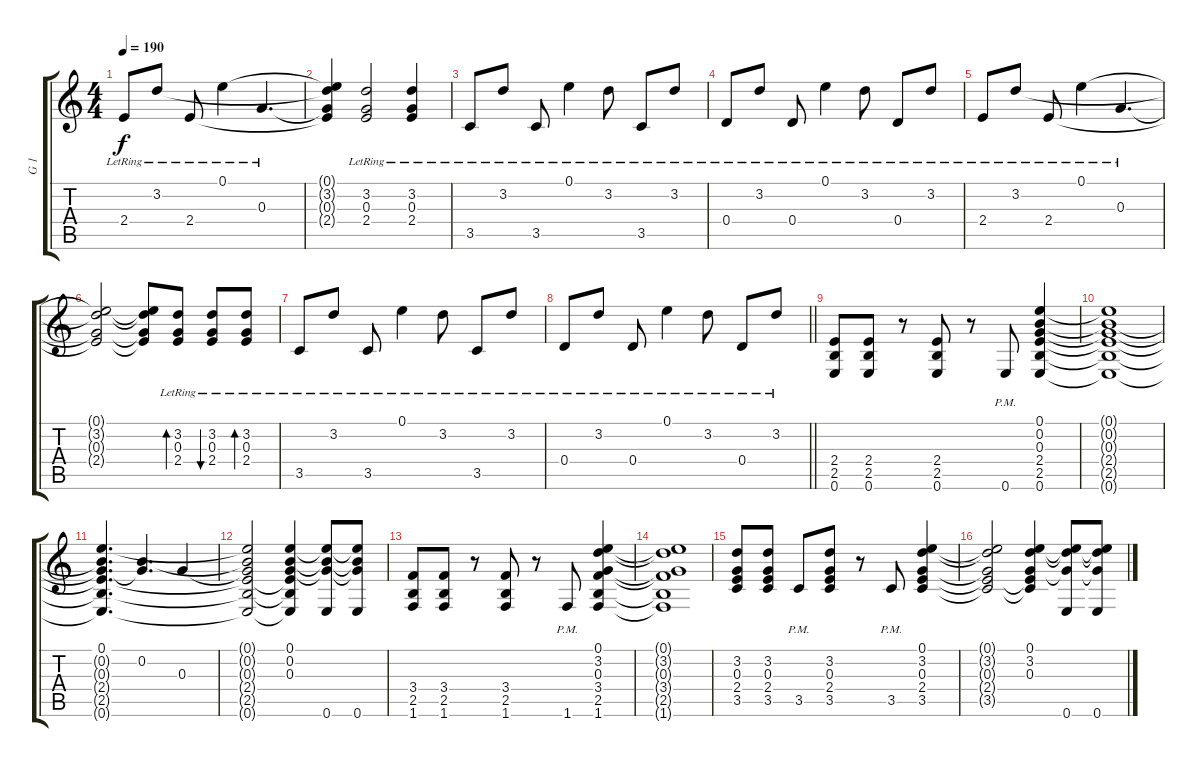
\track ("G 1" "G 1") {instrument acousticguitarsteel}
\staff {score tabs}
\tuning (E4 B3 G3 D3 A2 E2) {hide}
\ts (4 4)
\tempo 190
\clef g2
\ks c
2.4{lr}.8{dy f} 3.2{lr}.8 2.4{lr}.8 0.1{lr}.4 0.3{lr}.4{d} |
(0.1{t} 3.2{t} 0.3{t} 2.4{t}).4 (3.2{lr} 0.3{lr} 2.4{lr}).2 (3.2{lr} 0.3{lr} 2.4{lr}).4 |
3.5{lr}.8 3.2{lr}.8 3.5{lr}.8 0.1{lr}.4 3.2{lr}.8 3.5{lr}.8 3.2{lr}.8 |
0.4{lr}.8 3.2{lr}.8 0.4{lr}.8 0.1{lr}.4 3.2{lr}.8 0.4{lr}.8 3.2{lr}.8 |
2.4{lr}.8 3.2{lr}.8 2.4{lr}.8 0.1{lr}.4 0.3{lr}.4{d} |
(0.1{t} 3.2{t} 0.3{t} 2.4{t}).2 (0.1{t} 3.2{t} 0.3{t} 2.4{t}).8 (3.2{lr} 0.3{lr} 2.4{lr}).8{bd 60} (3.2{lr} 0.3{lr} 2.4{lr}).8{bu 60} (3.2{lr} 0.3{lr} 2.4{lr}).8{bd 60} |
3.5{lr}.8 3.2{lr}.8 3.5{lr}.8 0.1{lr}.4 3.2{lr}.8 3.5{lr}.8 3.2{lr}.8 |
\barLineRight lightlight
0.4{lr}.8 3.2{lr}.8 0.4{lr}.8 0.1{lr}.4 3.2{lr}.8 0.4{lr}.8 3.2{lr}.8 |
\section ("" "")
(2.4 2.5 0.6).8 (2.4 2.5 0.6).8 r.8 (2.4 2.5 0.6).8 r.8 0.6{pm}.8 (0.1 0.2 0.3 2.4 2.5 0.6).4 |
(0.1{t} 0.2{t} 0.3{t} 2.4{t} 2.5{t} 0.6{t}).1 |
(0.1 0.2{t} 0.3{t} 2.4{t} 2.5{t} 0.6{t}).4{d} (0.2 0.3{t}).4{d} 0.3.4 |
(0.1{t} 0.2{t} 0.3{t} 2.4{t} 2.5{t} 0.6{t}).2 (0.1 0.2 0.3 2.4{t} 2.5{t} 0.6{t}).4 (0.1{t} 0.2{t} 0.3{t} 0.6).8 (0.1{t} 0.2{t} 0.3{t} 0.6).8 |
(3.4 2.5 1.6).8 (3.4 2.5 1.6).8 r.8 (3.4 2.5 1.6).8 r.8 1.6{pm}.8 (0.1 3.2 0.3 3.4 2.5 1.6).4 |
(0.1{t} 3.2{t} 0.3{t} 3.4{t} 2.5{t} 1.6{t}).1 |
(3.2 0.3 2.4 3.5).8 (3.2 0.3 2.4 3.5).8 3.5{pm}.8 (3.2 0.3 2.4 3.5).8 r.8 3.5{pm}.8 (0.1 3.2 0.3 2.4 3.5).4 |
(0.1{t} 3.2{t} 0.3{t} 2.4{t} 3.5{t}).2 (0.1 3.2 0.3 2.4{t} 3.5{t}).4 (0.1{t} 3.2{t} 0.3{t} 0.6).8 (0.1{t} 3.2{t} 0.3{t} 0.6).8
